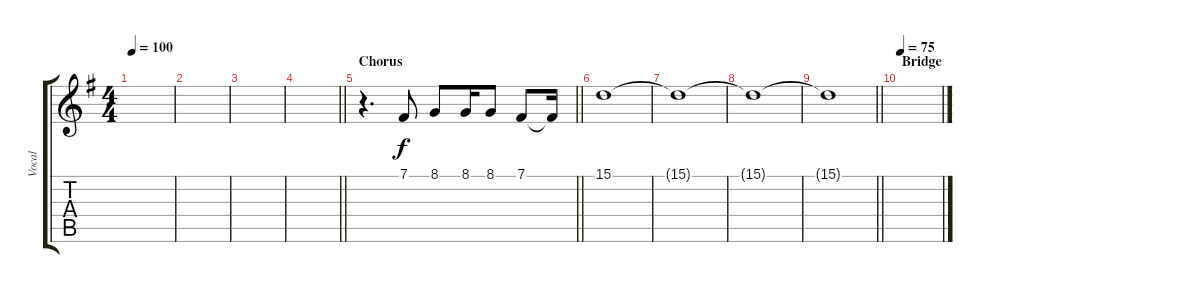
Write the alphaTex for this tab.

\track ("Vocal" "Vocal") {instrument altosax}
\staff {score tabs}
\tuning (B3 Gb3 D3 A2 E2 B1) {hide}
\ts (4 4)
\tempo 100
\clef g2
\ks eminor
|
|
|
\barLineRight lightlight
|
\section ("" "Chorus")
\barLineRight lightlight
r.4{d} 7.1.8 8.1.8 8.1.16 8.1.8 7.1.8 7.1{t}.16 |
15.1.1{volume 7} |
15.1{t}.1 |
15.1{t}.1{volume 0} |
\barLineRight lightlight
15.1{t}.1 |
\section ("" "Bridge")
\tempo 75
